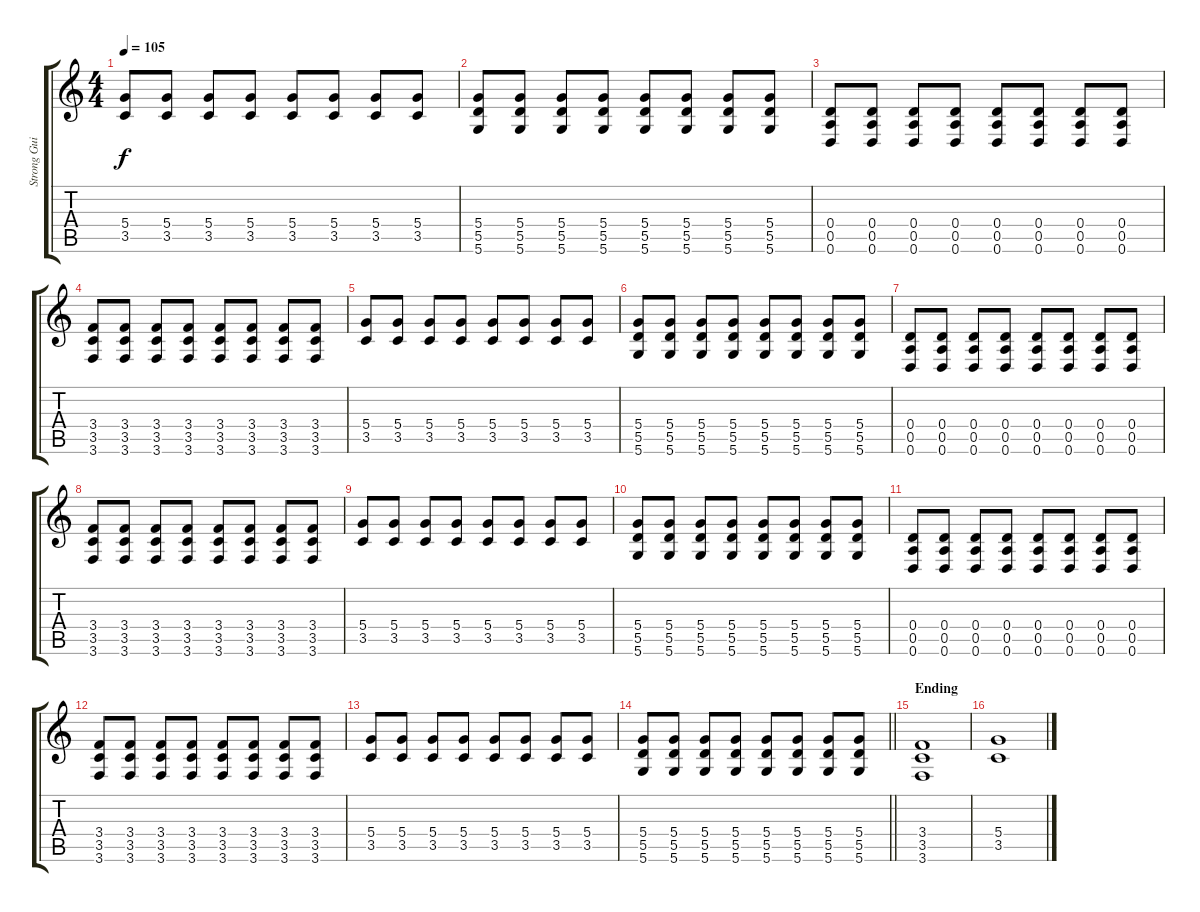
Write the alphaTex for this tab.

\track ("Strong Guitar" "Strong Gui") {instrument acousticguitarsteel}
\staff {score tabs}
\tuning (E4 B3 G3 D3 A2 D2) {hide}
\ts (4 4)
\tempo 105
\clef g2
\ks c
(5.4 3.5).8{dy f} (5.4 3.5).8 (5.4 3.5).8 (5.4 3.5).8 (5.4 3.5).8 (5.4 3.5).8 (5.4 3.5).8 (5.4 3.5).8 |
(5.4 5.5 5.6).8 (5.4 5.5 5.6).8 (5.4 5.5 5.6).8 (5.4 5.5 5.6).8 (5.4 5.5 5.6).8 (5.4 5.5 5.6).8 (5.4 5.5 5.6).8 (5.4 5.5 5.6).8 |
(0.4 0.5 0.6).8 (0.4 0.5 0.6).8 (0.4 0.5 0.6).8 (0.4 0.5 0.6).8 (0.4 0.5 0.6).8 (0.4 0.5 0.6).8 (0.4 0.5 0.6).8 (0.4 0.5 0.6).8 |
(3.4 3.5 3.6).8 (3.4 3.5 3.6).8 (3.4 3.5 3.6).8 (3.4 3.5 3.6).8 (3.4 3.5 3.6).8 (3.4 3.5 3.6).8 (3.4 3.5 3.6).8 (3.4 3.5 3.6).8 |
(5.4 3.5).8 (5.4 3.5).8 (5.4 3.5).8 (5.4 3.5).8 (5.4 3.5).8 (5.4 3.5).8 (5.4 3.5).8 (5.4 3.5).8 |
(5.4 5.5 5.6).8 (5.4 5.5 5.6).8 (5.4 5.5 5.6).8 (5.4 5.5 5.6).8 (5.4 5.5 5.6).8 (5.4 5.5 5.6).8 (5.4 5.5 5.6).8 (5.4 5.5 5.6).8 |
(0.4 0.5 0.6).8 (0.4 0.5 0.6).8 (0.4 0.5 0.6).8 (0.4 0.5 0.6).8 (0.4 0.5 0.6).8 (0.4 0.5 0.6).8 (0.4 0.5 0.6).8 (0.4 0.5 0.6).8 |
(3.4 3.5 3.6).8 (3.4 3.5 3.6).8 (3.4 3.5 3.6).8 (3.4 3.5 3.6).8 (3.4 3.5 3.6).8 (3.4 3.5 3.6).8 (3.4 3.5 3.6).8 (3.4 3.5 3.6).8 |
(5.4 3.5).8 (5.4 3.5).8 (5.4 3.5).8 (5.4 3.5).8 (5.4 3.5).8 (5.4 3.5).8 (5.4 3.5).8 (5.4 3.5).8 |
(5.4 5.5 5.6).8 (5.4 5.5 5.6).8 (5.4 5.5 5.6).8 (5.4 5.5 5.6).8 (5.4 5.5 5.6).8 (5.4 5.5 5.6).8 (5.4 5.5 5.6).8 (5.4 5.5 5.6).8 |
(0.4 0.5 0.6).8 (0.4 0.5 0.6).8 (0.4 0.5 0.6).8 (0.4 0.5 0.6).8 (0.4 0.5 0.6).8 (0.4 0.5 0.6).8 (0.4 0.5 0.6).8 (0.4 0.5 0.6).8 |
(3.4 3.5 3.6).8 (3.4 3.5 3.6).8 (3.4 3.5 3.6).8 (3.4 3.5 3.6).8 (3.4 3.5 3.6).8 (3.4 3.5 3.6).8 (3.4 3.5 3.6).8 (3.4 3.5 3.6).8 |
(5.4 3.5).8 (5.4 3.5).8 (5.4 3.5).8 (5.4 3.5).8 (5.4 3.5).8 (5.4 3.5).8 (5.4 3.5).8 (5.4 3.5).8 |
\barLineRight lightlight
(5.4 5.5 5.6).8 (5.4 5.5 5.6).8 (5.4 5.5 5.6).8 (5.4 5.5 5.6).8 (5.4 5.5 5.6).8 (5.4 5.5 5.6).8 (5.4 5.5 5.6).8 (5.4 5.5 5.6).8 |
\section ("" "Ending")
(3.4 3.5 3.6).1 |
(5.4 3.5).1
